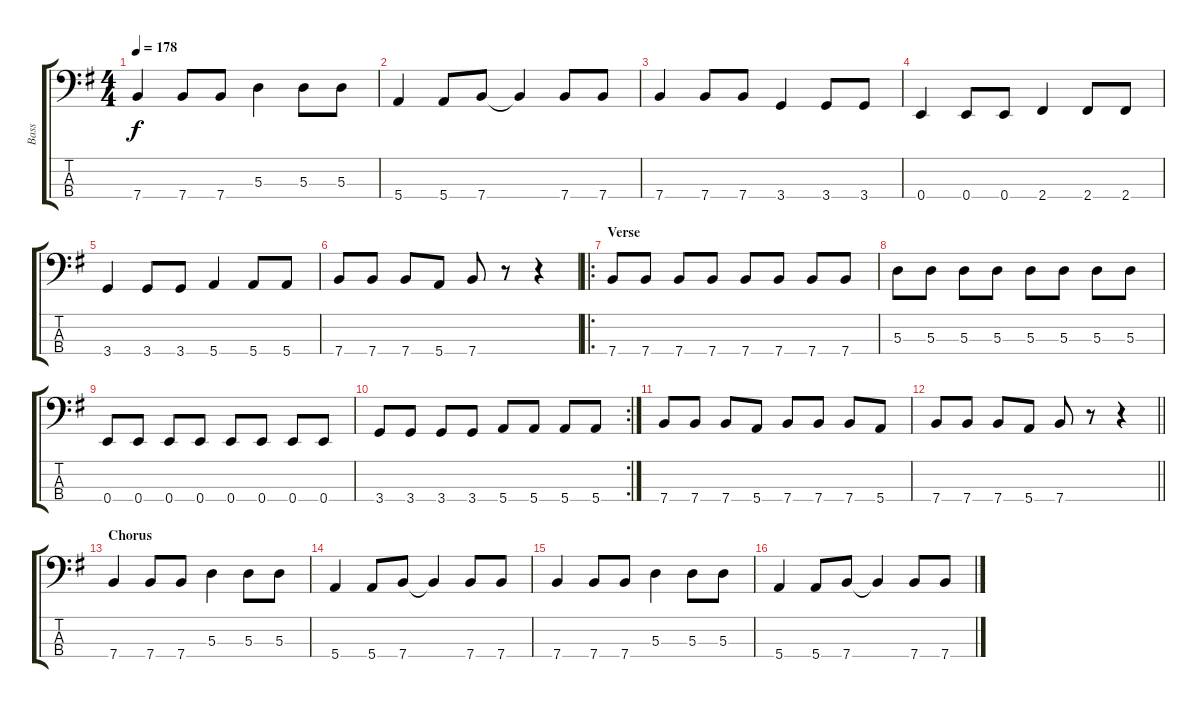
\track ("Bass" "Bass") {instrument electricbasspick}
\staff {score tabs}
\tuning (G2 D2 A1 E1) {hide}
\ts (4 4)
\tempo 178
\clef f4
\ks g
7.4.4{dy f} 7.4.8 7.4.8 5.3.4 5.3.8 5.3.8 |
5.4.4 5.4.8 7.4.8 7.4{t}.4 7.4.8 7.4.8 |
7.4.4 7.4.8 7.4.8 3.4.4 3.4.8 3.4.8 |
0.4.4 0.4.8 0.4.8 2.4.4 2.4.8 2.4.8 |
3.4.4 3.4.8 3.4.8 5.4.4 5.4.8 5.4.8 |
7.4.8 7.4.8 7.4.8 5.4.8 7.4.8 r.8 r.4 |
\ro
\section ("" "Verse")
7.4.8 7.4.8 7.4.8 7.4.8 7.4.8 7.4.8 7.4.8 7.4.8 |
5.3.8 5.3.8 5.3.8 5.3.8 5.3.8 5.3.8 5.3.8 5.3.8 |
0.4.8 0.4.8 0.4.8 0.4.8 0.4.8 0.4.8 0.4.8 0.4.8 |
\rc 2
3.4.8 3.4.8 3.4.8 3.4.8 5.4.8 5.4.8 5.4.8 5.4.8 |
7.4.8 7.4.8 7.4.8 5.4.8 7.4.8 7.4.8 7.4.8 5.4.8 |
\barLineRight lightlight
7.4.8 7.4.8 7.4.8 5.4.8 7.4.8 r.8 r.4 |
\section ("" "Chorus")
7.4.4 7.4.8 7.4.8 5.3.4 5.3.8 5.3.8 |
5.4.4 5.4.8 7.4.8 7.4{t}.4 7.4.8 7.4.8 |
7.4.4 7.4.8 7.4.8 5.3.4 5.3.8 5.3.8 |
5.4.4 5.4.8 7.4.8 7.4{t}.4 7.4.8 7.4.8
